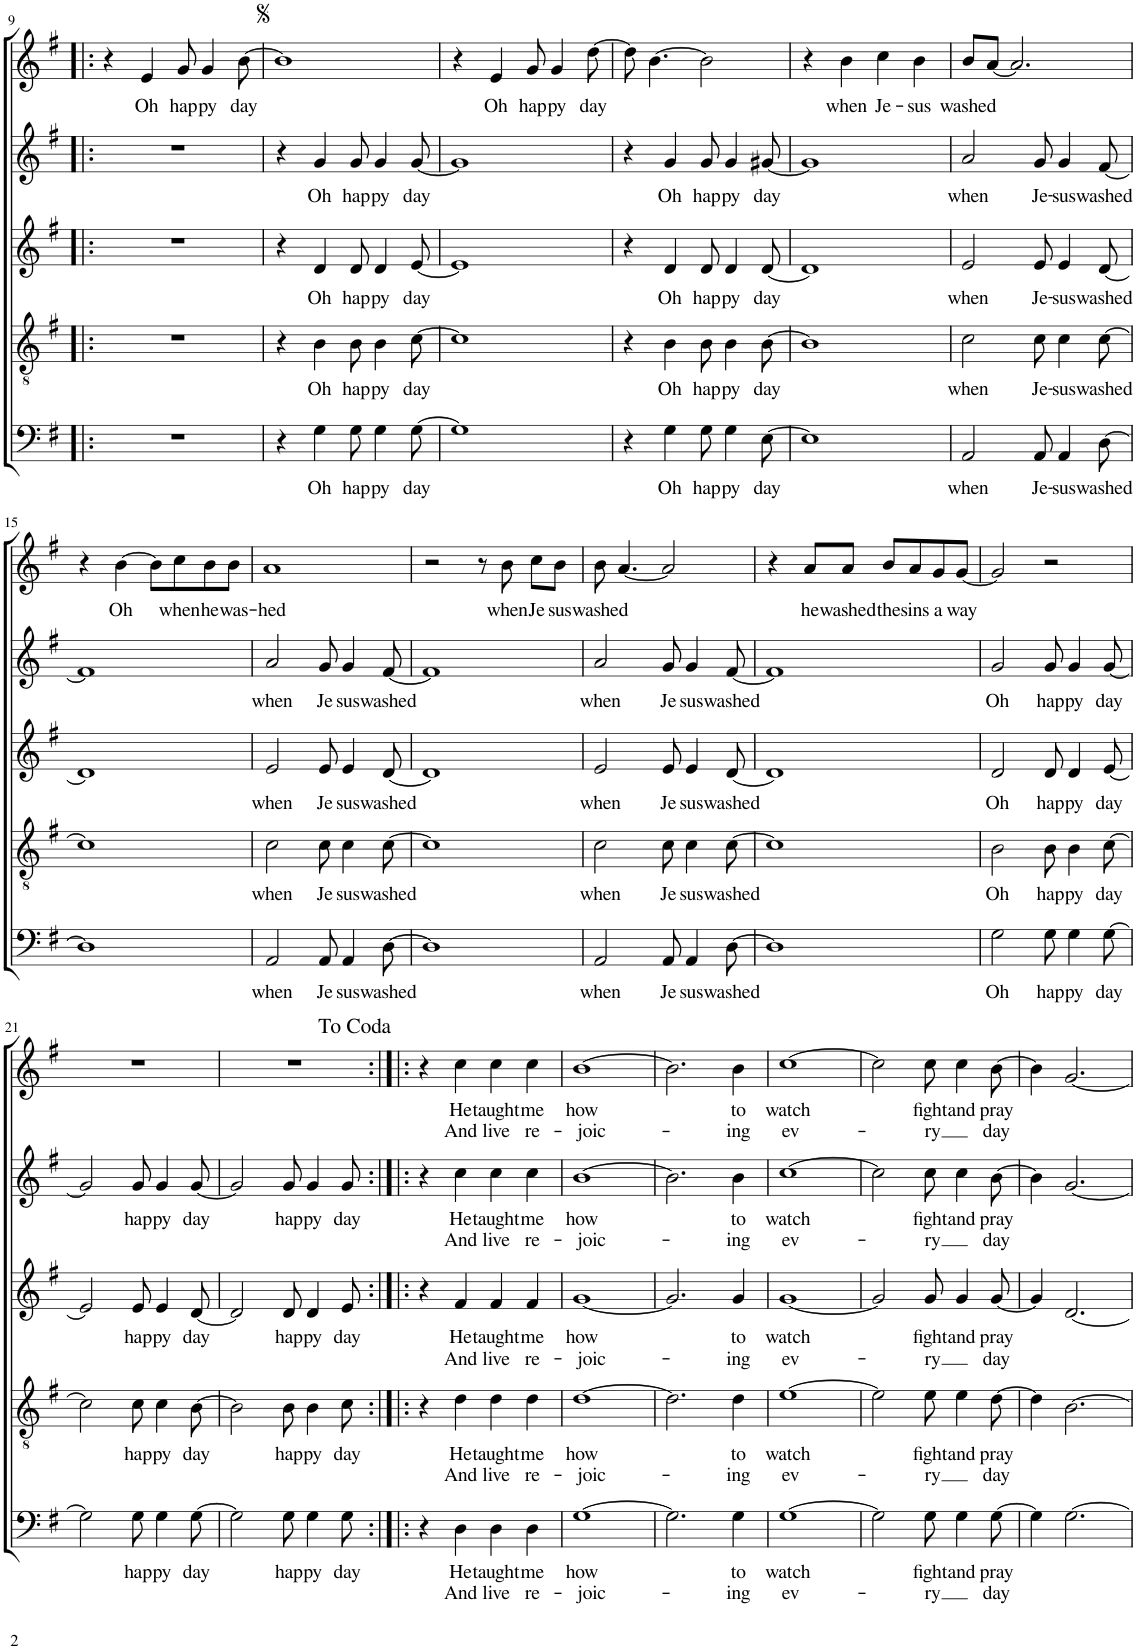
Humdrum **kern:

**kern	**text	**text	**kern	**text	**text	**kern	**text	**text	**kern	**text	**text	**kern	**text	**text
*part5	*part5	*part5	*part4	*part4	*part4	*part3	*part3	*part3	*part2	*part2	*part2	*part1	*part1	*part1
*staff5	*staff5	*staff5	*staff4	*staff4	*staff4	*staff3	*staff3	*staff3	*staff2	*staff2	*staff2	*staff1	*staff1	*staff1
*I"Basse	*	*	*I"Ténor	*	*	*I"Alto	*	*	*I"Mezzo	*	*	*I"Soprane	*	*
!!LO:PB:g=z
*clefF4	*	*	*clefGv2	*	*	*clefG2	*	*	*clefG2	*	*	*clefG2	*	*
*k[f#]	*	*	*k[f#]	*	*	*k[f#]	*	*	*k[f#]	*	*	*k[f#]	*	*
*M4/4	*	*	*M4/4	*	*	*M4/4	*	*	*M4/4	*	*	*M4/4	*	*
=9!|:	=9!|:	=9!|:	=9!|:	=9!|:	=9!|:	=9!|:	=9!|:	=9!|:	=9!|:	=9!|:	=9!|:	=9!|:	=9!|:	=9!|:
1r	.	.	1r	.	.	1r	.	.	1r	.	.	4r	.	.
!	!	!	!	!	!	!	!	!	!	!	!	!	!LO:LY:b	!
.	.	.	.	.	.	.	.	.	.	.	.	4e/	Oh	.
!	!	!	!	!	!	!	!	!	!	!	!	!	!LO:LY:b	!
.	.	.	.	.	.	.	.	.	.	.	.	8g/	hap-	.
!	!	!	!	!	!	!	!	!	!	!	!	!	!LO:LY:b	!
.	.	.	.	.	.	.	.	.	.	.	.	4g/	-py	.
!	!	!	!	!	!	!	!	!	!	!	!	!	!LO:LY:b	!
.	.	.	.	.	.	.	.	.	.	.	.	[8b\	day	.
=10	=10	=10	=10	=10	=10	=10	=10	=10	=10	=10	=10	=10	=10	=10
4r	.	.	4r	.	.	4r	.	.	4r	.	.	1b]	.	.
!	!LO:LY:b	!	!	!LO:LY:b	!	!	!LO:LY:b	!	!	!LO:LY:b	!	!	!	!
4G\	Oh	.	4B\	Oh	.	4d/	Oh	.	4g/	Oh	.	.	.	.
!	!LO:LY:b	!	!	!LO:LY:b	!	!	!LO:LY:b	!	!	!LO:LY:b	!	!	!	!
8G\	hap-	.	8B\	hap-	.	8d/	hap-	.	8g/	hap-	.	.	.	.
!	!LO:LY:b	!	!	!LO:LY:b	!	!	!LO:LY:b	!	!	!LO:LY:b	!	!	!	!
4G\	-py	.	4B\	-py	.	4d/	-py	.	4g/	-py	.	.	.	.
!	!LO:LY:b	!	!	!LO:LY:b	!	!	!LO:LY:b	!	!	!LO:LY:b	!	!	!	!
[8G\	day	.	[8c\	day	.	[8e/	day	.	[8g/	day	.	.	.	.
=11	=11	=11	=11	=11	=11	=11	=11	=11	=11	=11	=11	=11	=11	=11
1G]	.	.	1c]	.	.	1e]	.	.	1g]	.	.	4r	.	.
!	!	!	!	!	!	!	!	!	!	!	!	!	!LO:LY:b	!
.	.	.	.	.	.	.	.	.	.	.	.	4e/	Oh	.
!	!	!	!	!	!	!	!	!	!	!	!	!	!LO:LY:b	!
.	.	.	.	.	.	.	.	.	.	.	.	8g/	hap-	.
!	!	!	!	!	!	!	!	!	!	!	!	!	!LO:LY:b	!
.	.	.	.	.	.	.	.	.	.	.	.	4g/	-py	.
!	!	!	!	!	!	!	!	!	!	!	!	!	!LO:LY:b	!
.	.	.	.	.	.	.	.	.	.	.	.	[8dd\	day	.
=12	=12	=12	=12	=12	=12	=12	=12	=12	=12	=12	=12	=12	=12	=12
4r	.	.	4r	.	.	4r	.	.	4r	.	.	8dd\]	.	.
.	.	.	.	.	.	.	.	.	.	.	.	[4.b\	.	.
!	!LO:LY:b	!	!	!LO:LY:b	!	!	!LO:LY:b	!	!	!LO:LY:b	!	!	!	!
4G\	Oh	.	4B\	Oh	.	4d/	Oh	.	4g/	Oh	.	.	.	.
!	!LO:LY:b	!	!	!LO:LY:b	!	!	!LO:LY:b	!	!	!LO:LY:b	!	!	!	!
8G\	hap-	.	8B\	hap-	.	8d/	hap-	.	8g/	hap-	.	2b\]	.	.
!	!LO:LY:b	!	!	!LO:LY:b	!	!	!LO:LY:b	!	!	!LO:LY:b	!	!	!	!
4G\	-py	.	4B\	-py	.	4d/	-py	.	4g/	-py	.	.	.	.
!	!LO:LY:b	!	!	!LO:LY:b	!	!	!LO:LY:b	!	!	!LO:LY:b	!	!	!	!
[8E\	day	.	[8B\	day	.	[8d/	day	.	[8g#X/	day	.	.	.	.
=13	=13	=13	=13	=13	=13	=13	=13	=13	=13	=13	=13	=13	=13	=13
1E]	.	.	1B]	.	.	1d]	.	.	1g#]	.	.	4r	.	.
!	!	!	!	!	!	!	!	!	!	!	!	!	!LO:LY:b	!
.	.	.	.	.	.	.	.	.	.	.	.	4b\	when	.
!	!	!	!	!	!	!	!	!	!	!	!	!	!LO:LY:b	!
.	.	.	.	.	.	.	.	.	.	.	.	4cc\	Je-	.
!	!	!	!	!	!	!	!	!	!	!	!	!	!LO:LY:b	!
.	.	.	.	.	.	.	.	.	.	.	.	4b\	-sus	.
=14	=14	=14	=14	=14	=14	=14	=14	=14	=14	=14	=14	=14	=14	=14
!	!LO:LY:b	!	!	!LO:LY:b	!	!	!LO:LY:b	!	!	!LO:LY:b	!	!	!LO:LY:b	!
2AA/	when	.	2c\	when	.	2e/	when	.	2a/	when	.	8b/L	washed	.
.	.	.	.	.	.	.	.	.	.	.	.	[8a/J	.	.
.	.	.	.	.	.	.	.	.	.	.	.	2.a/]	.	.
!	!LO:LY:b	!	!	!LO:LY:b	!	!	!LO:LY:b	!	!	!LO:LY:b	!	!	!	!
8AA/	Je-	.	8c\	Je-	.	8e/	Je-	.	8g/	Je-	.	.	.	.
!	!LO:LY:b	!	!	!LO:LY:b	!	!	!LO:LY:b	!	!	!LO:LY:b	!	!	!	!
4AA/	-sus	.	4c\	-sus	.	4e/	-sus	.	4g/	-sus	.	.	.	.
!	!LO:LY:b	!	!	!LO:LY:b	!	!	!LO:LY:b	!	!	!LO:LY:b	!	!	!	!
[8D\	washed	.	[8c\	washed	.	[8d/	washed	.	[8f#/	washed	.	.	.	.
!!LO:LB:g=z
=15	=15	=15	=15	=15	=15	=15	=15	=15	=15	=15	=15	=15	=15	=15
1D]	.	.	1c]	.	.	1d]	.	.	1f#]	.	.	4r	.	.
!	!	!	!	!	!	!	!	!	!	!	!	!	!LO:LY:b	!
.	.	.	.	.	.	.	.	.	.	.	.	[4b\	Oh	.
.	.	.	.	.	.	.	.	.	.	.	.	8b\L]	.	.
!	!	!	!	!	!	!	!	!	!	!	!	!	!LO:LY:b	!
.	.	.	.	.	.	.	.	.	.	.	.	8cc\	when	.
!	!	!	!	!	!	!	!	!	!	!	!	!	!LO:LY:b	!
.	.	.	.	.	.	.	.	.	.	.	.	8b\	he	.
!	!	!	!	!	!	!	!	!	!	!	!	!	!LO:LY:b	!
.	.	.	.	.	.	.	.	.	.	.	.	8b\J	was-	.
=16	=16	=16	=16	=16	=16	=16	=16	=16	=16	=16	=16	=16	=16	=16
!	!LO:LY:b	!	!	!LO:LY:b	!	!	!LO:LY:b	!	!	!LO:LY:b	!	!	!LO:LY:b	!
2AA/	when	.	2c\	when	.	2e/	when	.	2a/	when	.	1a	-hed	.
!	!LO:LY:b	!	!	!LO:LY:b	!	!	!LO:LY:b	!	!	!LO:LY:b	!	!	!	!
8AA/	Je-	.	8c\	Je-	.	8e/	Je-	.	8g/	Je-	.	.	.	.
!	!LO:LY:b	!	!	!LO:LY:b	!	!	!LO:LY:b	!	!	!LO:LY:b	!	!	!	!
4AA/	-sus	.	4c\	-sus	.	4e/	-sus	.	4g/	-sus	.	.	.	.
!	!LO:LY:b	!	!	!LO:LY:b	!	!	!LO:LY:b	!	!	!LO:LY:b	!	!	!	!
[8D\	washed	.	[8c\	washed	.	[8d/	washed	.	[8f#/	washed	.	.	.	.
=17	=17	=17	=17	=17	=17	=17	=17	=17	=17	=17	=17	=17	=17	=17
1D]	.	.	1c]	.	.	1d]	.	.	1f#]	.	.	2r	.	.
.	.	.	.	.	.	.	.	.	.	.	.	8r	.	.
!	!	!	!	!	!	!	!	!	!	!	!	!	!LO:LY:b	!
.	.	.	.	.	.	.	.	.	.	.	.	8b\	when	.
!	!	!	!	!	!	!	!	!	!	!	!	!	!LO:LY:b	!
.	.	.	.	.	.	.	.	.	.	.	.	8cc\L	Je-	.
!	!	!	!	!	!	!	!	!	!	!	!	!	!LO:LY:b	!
.	.	.	.	.	.	.	.	.	.	.	.	8b\J	-sus	.
=18	=18	=18	=18	=18	=18	=18	=18	=18	=18	=18	=18	=18	=18	=18
!	!LO:LY:b	!	!	!LO:LY:b	!	!	!LO:LY:b	!	!	!LO:LY:b	!	!	!LO:LY:b	!
2AA/	when	.	2c\	when	.	2e/	when	.	2a/	when	.	8b\	washed	.
.	.	.	.	.	.	.	.	.	.	.	.	[4.a/	.	.
!	!LO:LY:b	!	!	!LO:LY:b	!	!	!LO:LY:b	!	!	!LO:LY:b	!	!	!	!
8AA/	Je-	.	8c\	Je-	.	8e/	Je-	.	8g/	Je-	.	2a/]	.	.
!	!LO:LY:b	!	!	!LO:LY:b	!	!	!LO:LY:b	!	!	!LO:LY:b	!	!	!	!
4AA/	-sus	.	4c\	-sus	.	4e/	-sus	.	4g/	-sus	.	.	.	.
!	!LO:LY:b	!	!	!LO:LY:b	!	!	!LO:LY:b	!	!	!LO:LY:b	!	!	!	!
[8D\	washed	.	[8c\	washed	.	[8d/	washed	.	[8f#/	washed	.	.	.	.
=19	=19	=19	=19	=19	=19	=19	=19	=19	=19	=19	=19	=19	=19	=19
1D]	.	.	1c]	.	.	1d]	.	.	1f#]	.	.	4r	.	.
!	!	!	!	!	!	!	!	!	!	!	!	!	!LO:LY:b	!
.	.	.	.	.	.	.	.	.	.	.	.	8a/L	he	.
!	!	!	!	!	!	!	!	!	!	!	!	!	!LO:LY:b	!
.	.	.	.	.	.	.	.	.	.	.	.	8a/J	washed	.
!	!	!	!	!	!	!	!	!	!	!	!	!	!LO:LY:b	!
.	.	.	.	.	.	.	.	.	.	.	.	8b/L	the	.
!	!	!	!	!	!	!	!	!	!	!	!	!	!LO:LY:b	!
.	.	.	.	.	.	.	.	.	.	.	.	8a/	sins	.
!	!	!	!	!	!	!	!	!	!	!	!	!	!LO:LY:b	!
.	.	.	.	.	.	.	.	.	.	.	.	8g/	a-	.
!	!	!	!	!	!	!	!	!	!	!	!	!	!LO:LY:b	!
.	.	.	.	.	.	.	.	.	.	.	.	[8g/J	-way	.
=20	=20	=20	=20	=20	=20	=20	=20	=20	=20	=20	=20	=20	=20	=20
!	!LO:LY:b	!	!	!LO:LY:b	!	!	!LO:LY:b	!	!	!LO:LY:b	!	!	!	!
2G\	Oh	.	2B\	Oh	.	2d/	Oh	.	2g/	Oh	.	2g/]	.	.
!	!LO:LY:b	!	!	!LO:LY:b	!	!	!LO:LY:b	!	!	!LO:LY:b	!	!	!	!
8G\	hap-	.	8B\	hap-	.	8d/	hap-	.	8g/	hap-	.	2r	.	.
!	!LO:LY:b	!	!	!LO:LY:b	!	!	!LO:LY:b	!	!	!LO:LY:b	!	!	!	!
4G\	-py	.	4B\	-py	.	4d/	-py	.	4g/	-py	.	.	.	.
!	!LO:LY:b	!	!	!LO:LY:b	!	!	!LO:LY:b	!	!	!LO:LY:b	!	!	!	!
[8G\	day	.	[8c\	day	.	[8e/	day	.	[8g/	day	.	.	.	.
!!LO:LB:g=z
=21	=21	=21	=21	=21	=21	=21	=21	=21	=21	=21	=21	=21	=21	=21
2G\]	.	.	2c\]	.	.	2e/]	.	.	2g/]	.	.	1r	.	.
!	!LO:LY:b	!	!	!LO:LY:b	!	!	!LO:LY:b	!	!	!LO:LY:b	!	!	!	!
8G\	hap-	.	8c\	hap-	.	8e/	hap-	.	8g/	hap-	.	.	.	.
!	!LO:LY:b	!	!	!LO:LY:b	!	!	!LO:LY:b	!	!	!LO:LY:b	!	!	!	!
4G\	-py	.	4c\	-py	.	4e/	-py	.	4g/	-py	.	.	.	.
!	!LO:LY:b	!	!	!LO:LY:b	!	!	!LO:LY:b	!	!	!LO:LY:b	!	!	!	!
[8G\	day	.	[8B\	day	.	[8d/	day	.	[8g/	day	.	.	.	.
=22	=22	=22	=22	=22	=22	=22	=22	=22	=22	=22	=22	=22	=22	=22
2G\]	.	.	2B\]	.	.	2d/]	.	.	2g/]	.	.	1r	.	.
!	!LO:LY:b	!	!	!LO:LY:b	!	!	!LO:LY:b	!	!	!LO:LY:b	!	!	!	!
8G\	hap-	.	8B\	hap-	.	8d/	hap-	.	8g/	hap-	.	.	.	.
!	!LO:LY:b	!	!	!LO:LY:b	!	!	!LO:LY:b	!	!	!LO:LY:b	!	!	!	!
4G\	-py	.	4B\	-py	.	4d/	-py	.	4g/	-py	.	.	.	.
!	!LO:LY:b	!	!	!LO:LY:b	!	!	!LO:LY:b	!	!	!LO:LY:b	!	!	!	!
8G\	day	.	8c\	day	.	8e/	day	.	8g/	day	.	.	.	.
=23:|!|:	=23:|!|:	=23:|!|:	=23:|!|:	=23:|!|:	=23:|!|:	=23:|!|:	=23:|!|:	=23:|!|:	=23:|!|:	=23:|!|:	=23:|!|:	=23:|!|:	=23:|!|:	=23:|!|:
4r	.	.	4r	.	.	4r	.	.	4r	.	.	4r	.	.
!	!LO:LY:b	!LO:LY:b	!	!LO:LY:b	!LO:LY:b	!	!LO:LY:b	!LO:LY:b	!	!LO:LY:b	!LO:LY:b	!	!LO:LY:b	!LO:LY:b
4D\	He	And	4d\	He	And	4f#/	He	And	4cc\	He	And	4cc\	He	And
!	!LO:LY:b	!LO:LY:b	!	!LO:LY:b	!LO:LY:b	!	!LO:LY:b	!LO:LY:b	!	!LO:LY:b	!LO:LY:b	!	!LO:LY:b	!LO:LY:b
4D\	taught	live	4d\	taught	live	4f#/	taught	live	4cc\	taught	live	4cc\	taught	live
!	!LO:LY:b	!LO:LY:b	!	!LO:LY:b	!LO:LY:b	!	!LO:LY:b	!LO:LY:b	!	!LO:LY:b	!LO:LY:b	!	!LO:LY:b	!LO:LY:b
4D\	me	re-	4d\	me	re-	4f#/	me	re-	4cc\	me	re-	4cc\	me	re-
=24	=24	=24	=24	=24	=24	=24	=24	=24	=24	=24	=24	=24	=24	=24
!	!LO:LY:b	!LO:LY:b	!	!LO:LY:b	!LO:LY:b	!	!LO:LY:b	!LO:LY:b	!	!LO:LY:b	!LO:LY:b	!	!LO:LY:b	!LO:LY:b
[1G	how	-joic-	[1d	how	-joic-	[1g	how	-joic-	[1b	how	-joic-	[1b	how	-joic-
=25	=25	=25	=25	=25	=25	=25	=25	=25	=25	=25	=25	=25	=25	=25
2.G\]	.	.	2.d\]	.	.	2.g/]	.	.	2.b\]	.	.	2.b\]	.	.
!	!LO:LY:b	!LO:LY:b	!	!LO:LY:b	!LO:LY:b	!	!LO:LY:b	!LO:LY:b	!	!LO:LY:b	!LO:LY:b	!	!LO:LY:b	!LO:LY:b
4G\	to	-ing	4d\	to	-ing	4g/	to	-ing	4b\	to	-ing	4b\	to	-ing
=26	=26	=26	=26	=26	=26	=26	=26	=26	=26	=26	=26	=26	=26	=26
!	!LO:LY:b	!LO:LY:b	!	!LO:LY:b	!LO:LY:b	!	!LO:LY:b	!LO:LY:b	!	!LO:LY:b	!LO:LY:b	!	!LO:LY:b	!LO:LY:b
[1G	watch	ev-	[1e	watch	ev-	[1g	watch	ev-	[1cc	watch	ev-	[1cc	watch	ev-
=27	=27	=27	=27	=27	=27	=27	=27	=27	=27	=27	=27	=27	=27	=27
2G\]	.	.	2e\]	.	.	2g/]	.	.	2cc\]	.	.	2cc\]	.	.
!	!LO:LY:b	!LO:LY:b	!	!LO:LY:b	!LO:LY:b	!	!LO:LY:b	!LO:LY:b	!	!LO:LY:b	!LO:LY:b	!	!LO:LY:b	!LO:LY:b
8G\	fight	-ry	8e\	fight	-ry	8g/	fight	-ry	8cc\	fight	-ry	8cc\	fight	-ry
!	!LO:LY:b	!	!	!LO:LY:b	!	!	!LO:LY:b	!	!	!LO:LY:b	!	!	!LO:LY:b	!
4G\	and	.	4e\	and	.	4g/	and	.	4cc\	and	.	4cc\	and	.
!	!LO:LY:b	!LO:LY:b	!	!LO:LY:b	!LO:LY:b	!	!LO:LY:b	!LO:LY:b	!	!LO:LY:b	!LO:LY:b	!	!LO:LY:b	!LO:LY:b
[8G\	pray	day	[8d\	pray	day	[8g/	pray	day	[8b\	pray	day	[8b\	pray	day
=28	=28	=28	=28	=28	=28	=28	=28	=28	=28	=28	=28	=28	=28	=28
4G\]	.	.	4d\]	.	.	4g/]	.	.	4b\]	.	.	4b\]	.	.
[2.G\	.	.	[2.B\	.	.	[2.d/	.	.	[2.g/	.	.	[2.g/	.	.
=	=	=	=	=	=	=	=	=	=	=	=	=	=	=
*-	*-	*-	*-	*-	*-	*-	*-	*-	*-	*-	*-	*-	*-	*-
